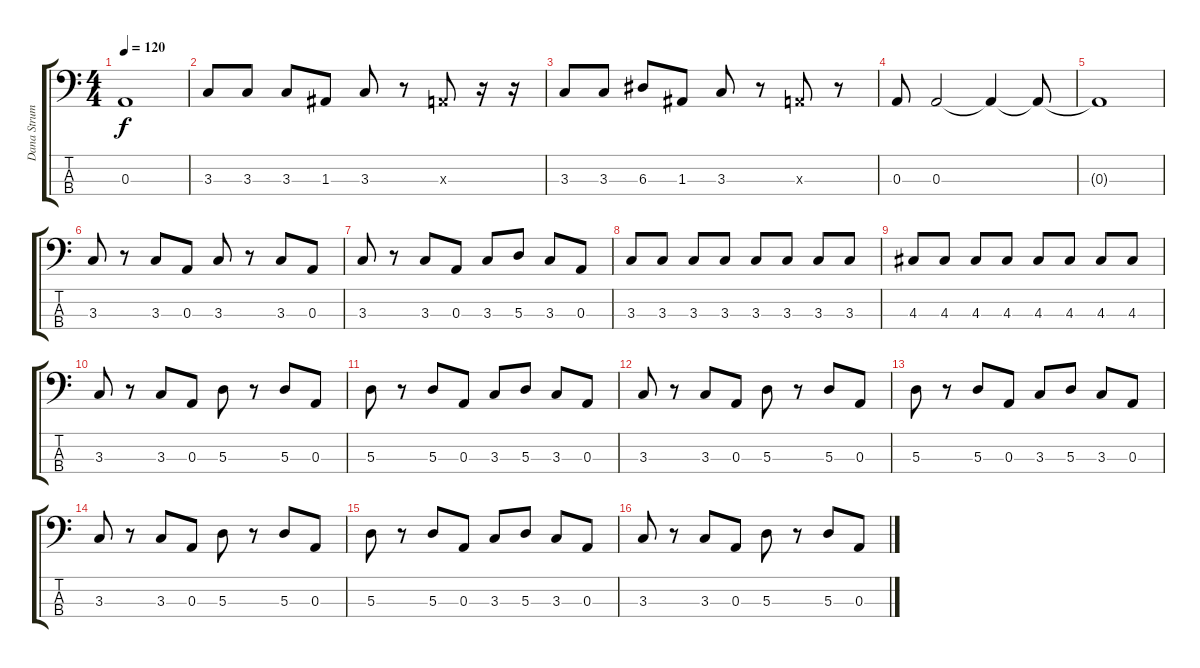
\track ("Dana Strum" "Dana Strum") {instrument slapbass1}
\staff {score tabs}
\tuning (G2 D2 A1 E1) {hide}
\ts (4 4)
\tempo 120
\clef f4
\ks c
0.3{t}.1{dy f} |
3.3.8 3.3.8 3.3.8 1.3.8 3.3.8 r.8 0.3{x}.8 r.16 r.16 |
3.3.8 3.3.8 6.3.8 1.3.8 3.3.8 r.8 0.3{x}.8 r.8 |
0.3.8 0.3.2 0.3{t}.4 0.3{t}.8 |
0.3{t}.1 |
3.3.8 r.8 3.3.8 0.3.8 3.3.8 r.8 3.3.8 0.3.8 |
3.3.8 r.8 3.3.8 0.3.8 3.3.8 5.3.8 3.3.8 0.3.8 |
3.3.8 3.3.8 3.3.8 3.3.8 3.3.8 3.3.8 3.3.8 3.3.8 |
4.3.8 4.3.8 4.3.8 4.3.8 4.3.8 4.3.8 4.3.8 4.3.8 |
3.3.8 r.8 3.3.8 0.3.8 5.3.8 r.8 5.3.8 0.3.8 |
5.3.8 r.8 5.3.8 0.3.8 3.3.8 5.3.8 3.3.8 0.3.8 |
3.3.8 r.8 3.3.8 0.3.8 5.3.8 r.8 5.3.8 0.3.8 |
5.3.8 r.8 5.3.8 0.3.8 3.3.8 5.3.8 3.3.8 0.3.8 |
3.3.8 r.8 3.3.8 0.3.8 5.3.8 r.8 5.3.8 0.3.8 |
5.3.8 r.8 5.3.8 0.3.8 3.3.8 5.3.8 3.3.8 0.3.8 |
3.3.8 r.8 3.3.8 0.3.8 5.3.8 r.8 5.3.8 0.3.8
